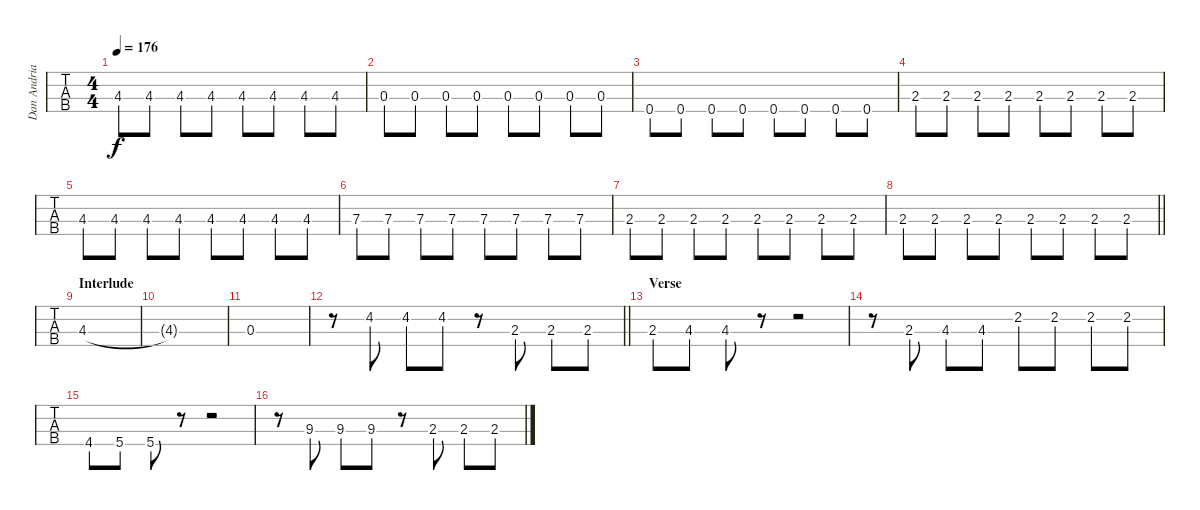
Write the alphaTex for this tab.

\track ("Dan Andriano - Bass" "Dan Andria") {instrument electricbassfinger}
\staff {tabs}
\tuning (G2 D2 A1 E1) {hide}
\ts (4 4)
\tempo 176
\clef f4
\ks e
4.3.8{dy f} 4.3.8 4.3.8 4.3.8 4.3.8 4.3.8 4.3.8 4.3.8 |
0.3.8 0.3.8 0.3.8 0.3.8 0.3.8 0.3.8 0.3.8 0.3.8 |
0.4.8 0.4.8 0.4.8 0.4.8 0.4.8 0.4.8 0.4.8 0.4.8 |
2.3.8 2.3.8 2.3.8 2.3.8 2.3.8 2.3.8 2.3.8 2.3.8 |
4.3.8 4.3.8 4.3.8 4.3.8 4.3.8 4.3.8 4.3.8 4.3.8 |
7.3.8 7.3.8 7.3.8 7.3.8 7.3.8 7.3.8 7.3.8 7.3.8 |
2.3.8 2.3.8 2.3.8 2.3.8 2.3.8 2.3.8 2.3.8 2.3.8 |
\barLineRight lightlight
2.3.8 2.3.8 2.3.8 2.3.8 2.3.8 2.3.8 2.3.8 2.3.8 |
\section ("" "Interlude")
4.3.1 |
4.3{t}.1 |
0.3.1 |
\barLineRight lightlight
r.8 4.2.8 4.2.8 4.2.8 r.8 2.3.8 2.3.8 2.3.8 |
\section ("" "Verse")
2.3.8 4.3.8 4.3.8 r.8 r.2 |
r.8 2.3.8 4.3.8 4.3.8 2.2.8 2.2.8 2.2.8 2.2.8 |
4.4.8 5.4.8 5.4.8 r.8 r.2 |
r.8 9.3.8 9.3.8 9.3.8 r.8 2.3.8 2.3.8 2.3.8
